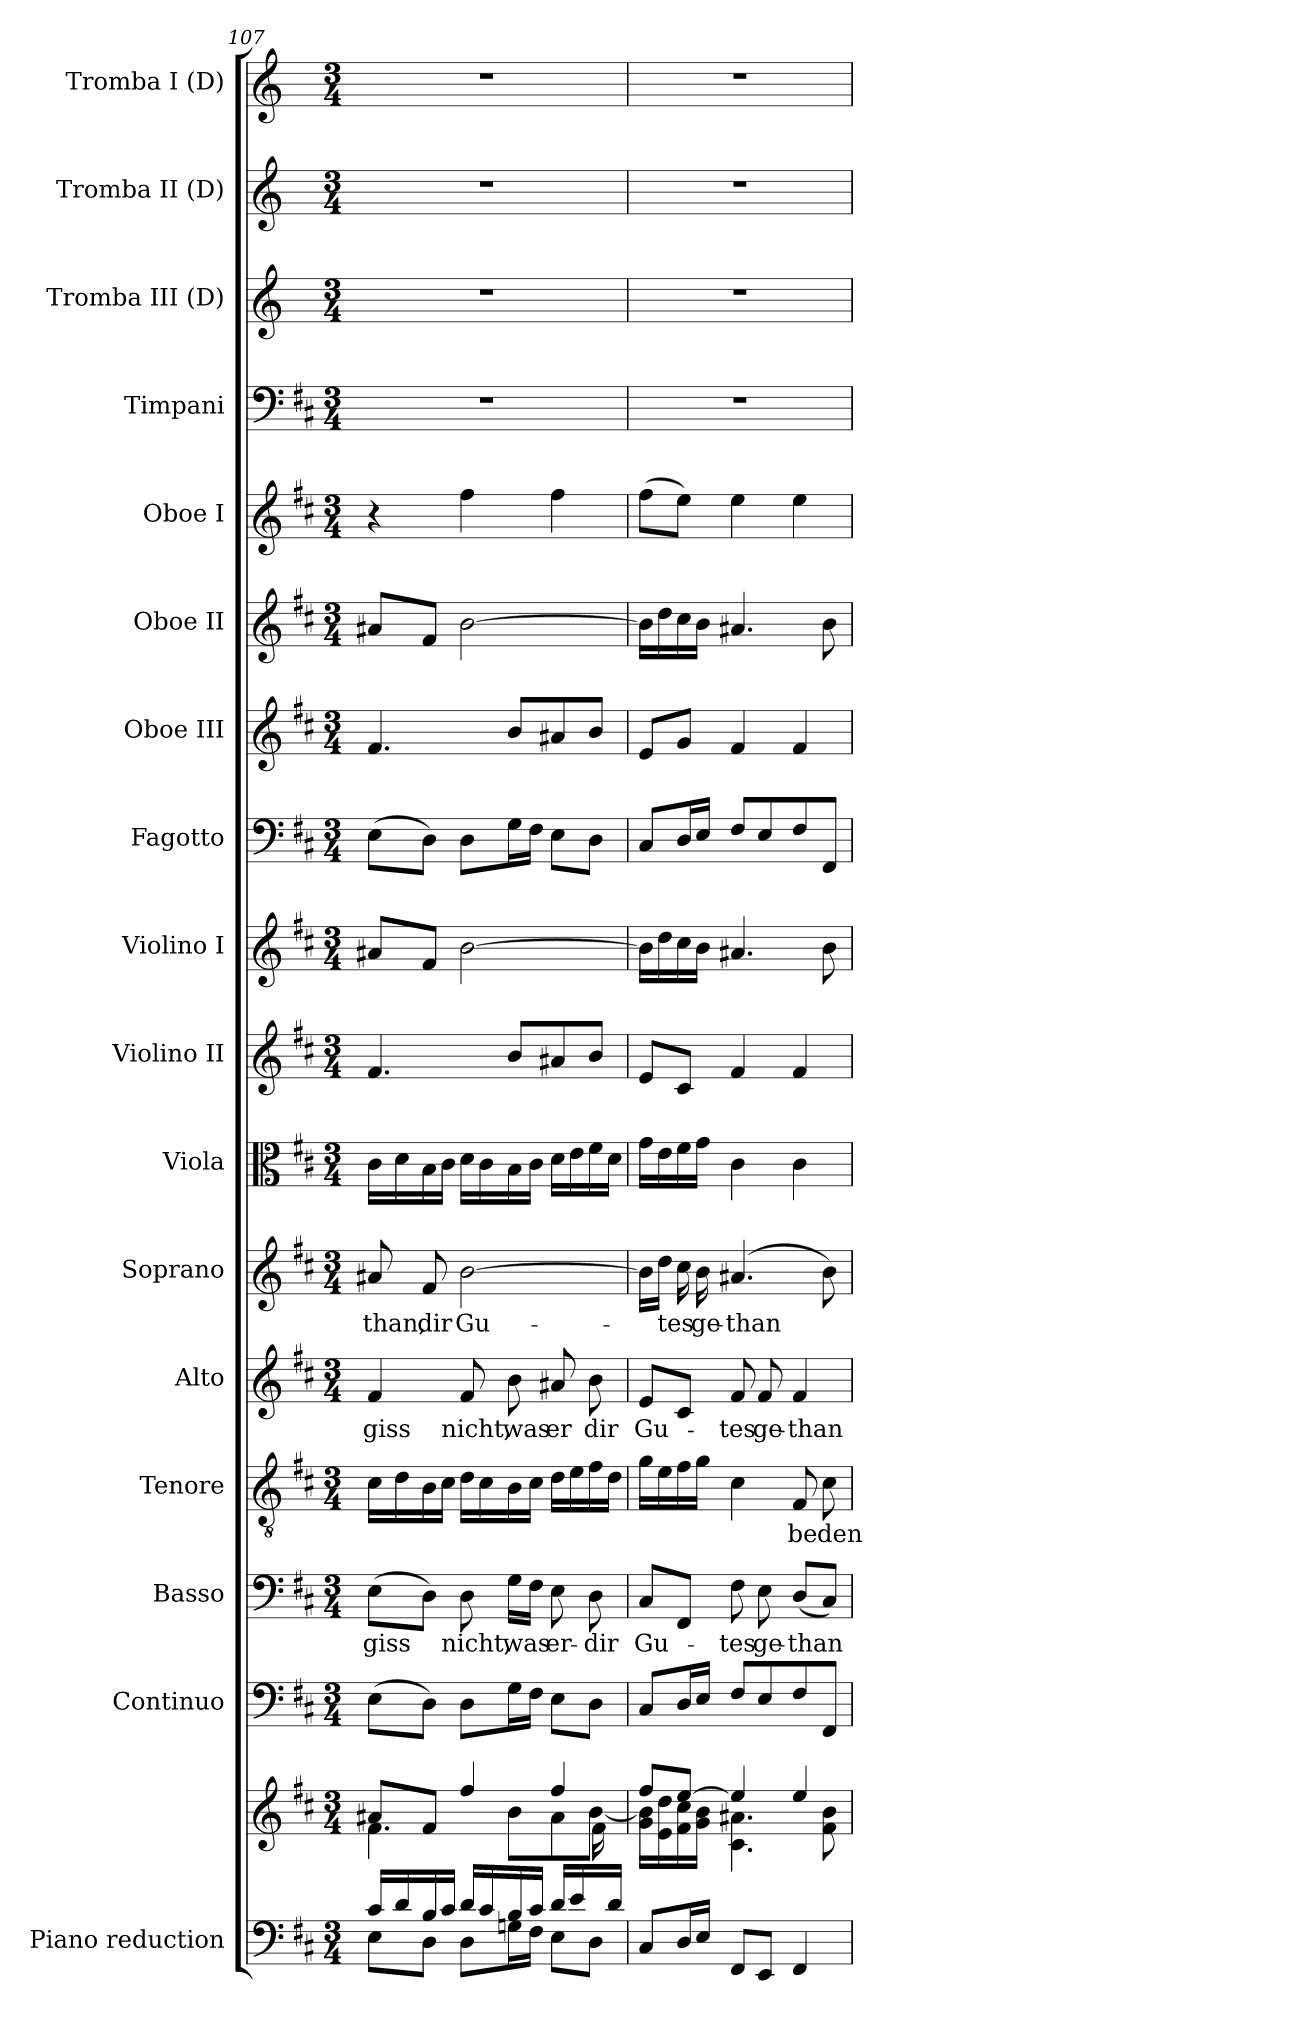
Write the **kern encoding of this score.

**kern	**kern	**kern	**kern	**text	**kern	**text	**kern	**text	**kern	**text	**kern	**kern	**kern	**kern	**kern	**kern	**kern	**kern	**kern	**kern	**kern
*part17	*part17	*part16	*part15	*part15	*part14	*part14	*part13	*part13	*part12	*part12	*part11	*part10	*part9	*part8	*part7	*part6	*part5	*part4	*part3	*part2	*part1
*staff18	*staff17	*staff16	*staff15	*staff15	*staff14	*staff14	*staff13	*staff13	*staff12	*staff12	*staff11	*staff10	*staff9	*staff8	*staff7	*staff6	*staff5	*staff4	*staff3	*staff2	*staff1
*I"Piano reduction	*	*I"Continuo	*I"Basso	*	*I"Tenore	*	*I"Alto	*	*I"Soprano	*	*I"Viola	*I"Violino II	*I"Violino I	*I"Fagotto	*I"Oboe III	*I"Oboe II	*I"Oboe I	*I"Timpani	*I"Tromba III (D)	*I"Tromba II (D)	*I"Tromba I (D)
*I'Pno	*	*	*	*	*	*	*	*	*	*	*	*	*	*	*I'Ob	*I'Ob	*I'Ob	*I'Timp	*	*	*
*clefF4	*clefG2	*clefF4	*clefF4	*	*clefGv2	*	*clefG2	*	*clefG2	*	*clefC3	*clefG2	*clefG2	*clefF4	*clefG2	*clefG2	*clefG2	*clefF4	*clefG2	*clefG2	*clefG2
*	*	*	*	*	*	*	*	*	*	*	*	*	*	*	*	*	*	*	*ITrd-1c-2	*ITrd-1c-2	*ITrd-1c-2
*k[f#c#]	*k[f#c#]	*k[f#c#]	*k[f#c#]	*	*k[f#c#]	*	*k[f#c#]	*	*k[f#c#]	*	*k[f#c#]	*k[f#c#]	*k[f#c#]	*k[f#c#]	*k[f#c#]	*k[f#c#]	*k[f#c#]	*k[f#c#]	*k[f#c#]	*k[f#c#]	*k[f#c#]
*M3/4	*M3/4	*M3/4	*M3/4	*	*M3/4	*	*M3/4	*	*M3/4	*	*M3/4	*M3/4	*M3/4	*M3/4	*M3/4	*M3/4	*M3/4	*M3/4	*M3/4	*M3/4	*M3/4
=107	=107	=107	=107	=107	=107	=107	=107	=107	=107	=107	=107	=107	=107	=107	=107	=107	=107	=107	=107	=107	=107
*^	*^	*	*	*	*	*	*	*	*	*	*	*	*	*	*	*	*	*	*	*	*
*	*	*	*^	*	*	*	*	*	*	*	*	*	*	*	*	*	*	*	*	*	*	*	*
!	!	!	!	!	!	!	!LO:LY:b	!	!	!	!LO:LY:b	!	!LO:LY:b	!	!	!	!	!	!	!	!	!	!	!
16c#/LL	8E\L	8a#X/L	4.f#\	8ryy	(>8E\L	(>8E\L	giss	16c#\LL	.	4f#/	giss	8a#X/	than,	16c#\LL	4.f#/	8a#X/L	(>8E\L	4.f#/	8a#X/L	4r	2.r	2.r	2.r	2.r
16d/	.	.	.	.	.	.	.	16d\	.	.	.	.	.	16d\	.	.	.	.	.	.	.	.	.	.
*	*	*	*v	*v	*	*	*	*	*	*	*	*	*	*	*	*	*	*	*	*	*	*	*	*
!	!	!	!	!	!	!	!	!	!	!	!	!LO:LY:b	!	!	!	!	!	!	!	!	!	!	!
16B/	8D\J	8f#/J	.	8D\J)	8D\J)	.	16B\	.	.	.	8f#/	dir	16B\	.	8f#/J	8D\J)	.	8f#/J	.	.	.	.	.
16c#/JJ	.	.	.	.	.	.	16c#\JJ	.	.	.	.	.	16c#\JJ	.	.	.	.	.	.	.	.	.	.
!	!	!	!	!	!	!LO:LY:b	!	!	!	!LO:LY:b	!	!LO:LY:b	!	!	!	!	!	!	!	!	!	!	!
16d/LL	8D\L	4ff#/	.	8D\L	8D\	nicht,	16d\LL	.	8f#/	nicht,	[2b\	Gu-	16d\LL	.	[2b\	8D\L	.	[2b\	4ff#\	.	.	.	.
16c#/	.	.	.	.	.	.	16c#\	.	.	.	.	.	16c#\	.	.	.	.	.	.	.	.	.	.
!	!	!	!	!	!	!LO:LY:b	!	!	!	!LO:LY:b	!	!	!	!	!	!	!	!	!	!	!	!	!
16B/	16Gn\L	.	8b\L	16G\L	16G\LL	was	16B\	.	8b\	was	.	.	16B\	8b/L	.	16G\L	8b/L	.	.	.	.	.	.
16c#/JJ	16F#\JJ	.	.	16F#\JJ	16F#\JJ	.	16c#\JJ	.	.	.	.	.	16c#\JJ	.	.	16F#\JJ	.	.	.	.	.	.	.
!	!	!	!	!	!	!LO:LY:b	!	!	!	!LO:LY:b	!	!	!	!	!	!	!	!	!	!	!	!	!
16d/LL	8E\L	4ff#/	8a#\	8E\L	8E\	er-	16d\LL	.	8a#X/	er	.	.	16d\LL	8a#X/	.	8E\L	8a#X/	.	4ff#\	.	.	.	.
16e/	.	.	.	.	.	.	16e\	.	.	.	.	.	16e\	.	.	.	.	.	.	.	.	.	.
*	*	*	*^	*	*	*	*	*	*	*	*	*	*	*	*	*	*	*	*	*	*	*	*
!	!	!	!	!	!	!	!LO:LY:b	!	!	!	!LO:LY:b	!	!	!	!	!	!	!	!	!	!	!	!	!
16ryy	8D\J	.	[8b\J	16f#\	8D\J	8D\	dir	16f#\	.	8b\	dir	.	.	16f#\	8b/J	.	8D\J	8b/J	.	.	.	.	.	.
16d/JJ	.	.	.	16ryy	.	.	.	16d\JJ	.	.	.	.	.	16d\JJ	.	.	.	.	.	.	.	.	.	.
*v	*v	*	*	*	*	*	*	*	*	*	*	*	*	*	*	*	*	*	*	*	*	*	*	*
=108	=108	=108	=108	=108	=108	=108	=108	=108	=108	=108	=108	=108	=108	=108	=108	=108	=108	=108	=108	=108	=108	=108	=108
!	!	!	!	!	!	!LO:LY:b	!	!	!	!LO:LY:b	!	!	!	!	!	!	!	!	!	!	!	!	!
*	*	*v	*v	*	*	*	*	*	*	*	*	*	*	*	*	*	*	*	*	*	*	*	*
8C#/L	8ff#/L	16g\ 16b\]LL	8C#/L	8C#/L	Gu-	16g\LL	.	8e/L	Gu-	16b\LL]	.	16g\LL	8e/L	16b\LL]	8C#/L	8e/L	16b\LL]	(>8ff#\L	2.r	2.r	2.r	2.r
.	.	16e\ 16dd\	.	.	.	16e\	.	.	.	16dd\JJ	.	16e\	.	16dd\	.	.	16dd\	.	.	.	.	.
!	!	!	!	!	!	!	!	!	!	!	!LO:LY:b	!	!	!	!	!	!	!	!	!	!	!
16D/L	[8ee/J	16f#\ 16cc#\	16D/L	8FF#/J	.	16f#\	.	8c#/J	.	16cc#\	-tes	16f#\	8c#/J	16cc#\	16D/L	8g/J	16cc#\	8ee\J)	.	.	.	.
!	!	!	!	!	!	!	!	!	!	!	!LO:LY:b	!	!	!	!	!	!	!	!	!	!	!
16E/JJ	.	16g\ 16b\JJ	16E/JJ	.	.	16g\JJ	.	.	.	16b\	ge-	16g\JJ	.	16b\JJ	16E/JJ	.	16b\JJ	.	.	.	.	.
!	!	!	!	!	!LO:LY:b	!	!	!	!LO:LY:b	!	!LO:LY:b	!	!	!	!	!	!	!	!	!	!	!
8FF#/L	4ee/]	4.c#\ 4.a#X\	8F#/L	8F#\	tes	4c#\	.	8f#/	-tes	(>4.a#X/	than	4c#\	4f#/	4.a#X/	8F#/L	4f#/	4.a#X/	4ee\	.	.	.	.
!	!	!	!	!	!LO:LY:b	!	!	!	!LO:LY:b	!	!	!	!	!	!	!	!	!	!	!	!	!
8EE/J	.	.	8E/	8E\	ge-	.	.	8f#/	ge-	.	.	.	.	.	8E/	.	.	.	.	.	.	.
!	!	!	!	!	!LO:LY:b	!	!LO:LY:b	!	!LO:LY:b	!	!	!	!	!	!	!	!	!	!	!	!	!
4FF#/	4ee/	.	8F#/	(<8D/L	than	8F#/	be	4f#/	than	.	.	4c#\	4f#/	.	8F#/	4f#/	.	4ee\	.	.	.	.
!	!	!	!	!	!	!	!LO:LY:b	!	!	!	!	!	!	!	!	!	!	!	!	!	!	!
.	.	8f#\ 8b\	8FF#/J	8C#/J)	.	8c#\	den	.	.	8b\)	.	.	.	8b\	8FF#/J	.	8b\	.	.	.	.	.
*	*v	*v	*	*	*	*	*	*	*	*	*	*	*	*	*	*	*	*	*	*	*	*
=	=	=	=	=	=	=	=	=	=	=	=	=	=	=	=	=	=	=	=	=	=
*-	*-	*-	*-	*-	*-	*-	*-	*-	*-	*-	*-	*-	*-	*-	*-	*-	*-	*-	*-	*-	*-
